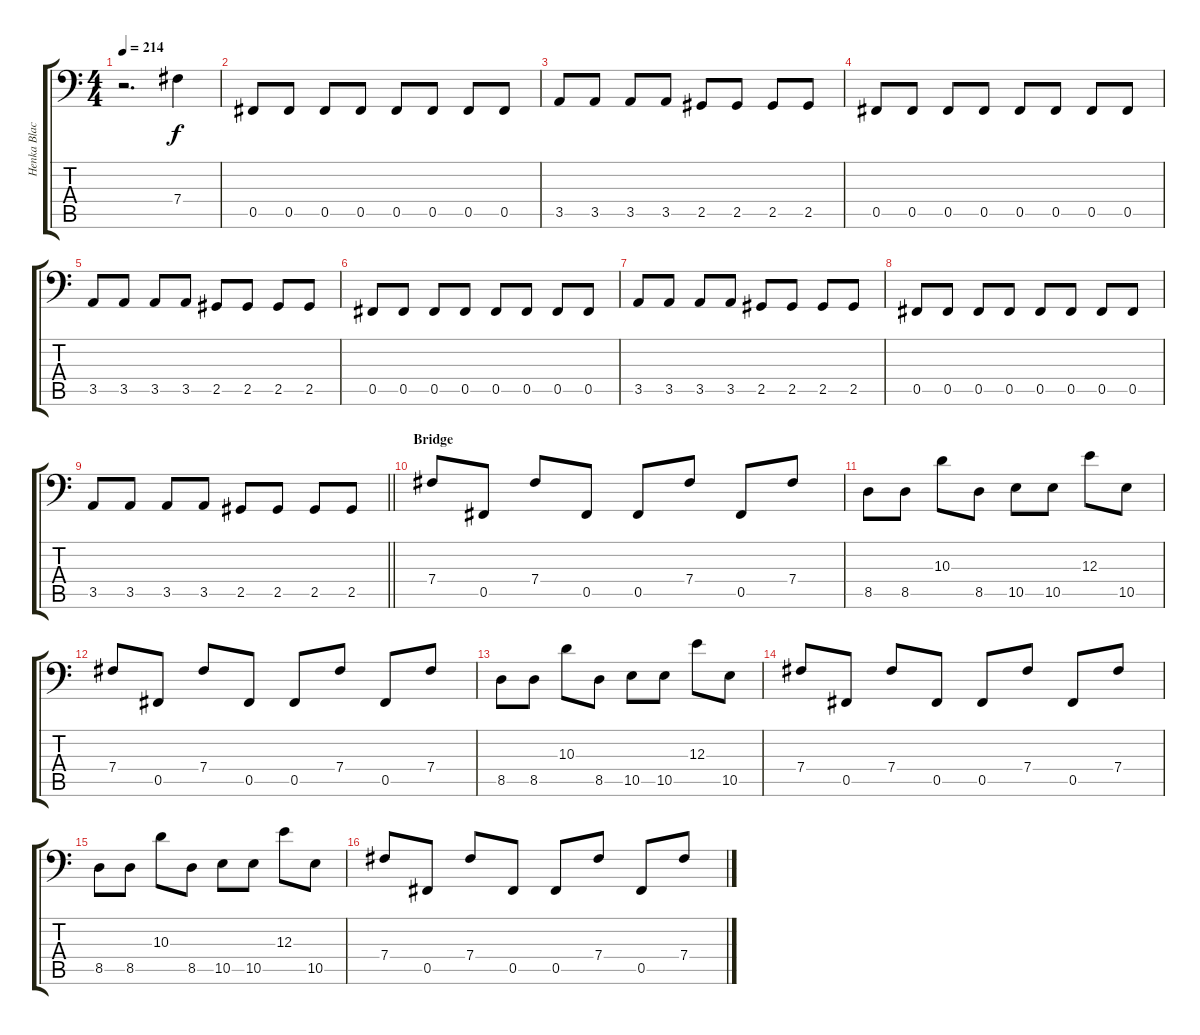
\track ("Henka Blacksmith" "Henka Blac") {instrument electricbasspick}
\staff {score tabs}
\tuning (Db3 Ab2 E2 B1 Gb1 Db1) {hide}
\ts (4 4)
\tempo 214
\clef f4
\ks c
r.2{d dy f} 7.4.4 |
0.5.8 0.5.8 0.5.8 0.5.8 0.5.8 0.5.8 0.5.8 0.5.8 |
3.5.8 3.5.8 3.5.8 3.5.8 2.5.8 2.5.8 2.5.8 2.5.8 |
0.5.8 0.5.8 0.5.8 0.5.8 0.5.8 0.5.8 0.5.8 0.5.8 |
3.5.8 3.5.8 3.5.8 3.5.8 2.5.8 2.5.8 2.5.8 2.5.8 |
0.5.8 0.5.8 0.5.8 0.5.8 0.5.8 0.5.8 0.5.8 0.5.8 |
3.5.8 3.5.8 3.5.8 3.5.8 2.5.8 2.5.8 2.5.8 2.5.8 |
0.5.8 0.5.8 0.5.8 0.5.8 0.5.8 0.5.8 0.5.8 0.5.8 |
\barLineRight lightlight
3.5.8 3.5.8 3.5.8 3.5.8 2.5.8 2.5.8 2.5.8 2.5.8 |
\section ("" "Bridge")
7.4.8 0.5.8 7.4.8 0.5.8 0.5.8 7.4.8 0.5.8 7.4.8 |
8.5.8 8.5.8 10.3.8 8.5.8 10.5.8 10.5.8 12.3.8 10.5.8 |
7.4.8 0.5.8 7.4.8 0.5.8 0.5.8 7.4.8 0.5.8 7.4.8 |
8.5.8 8.5.8 10.3.8 8.5.8 10.5.8 10.5.8 12.3.8 10.5.8 |
7.4.8 0.5.8 7.4.8 0.5.8 0.5.8 7.4.8 0.5.8 7.4.8 |
8.5.8 8.5.8 10.3.8 8.5.8 10.5.8 10.5.8 12.3.8 10.5.8 |
7.4.8 0.5.8 7.4.8 0.5.8 0.5.8 7.4.8 0.5.8 7.4.8
